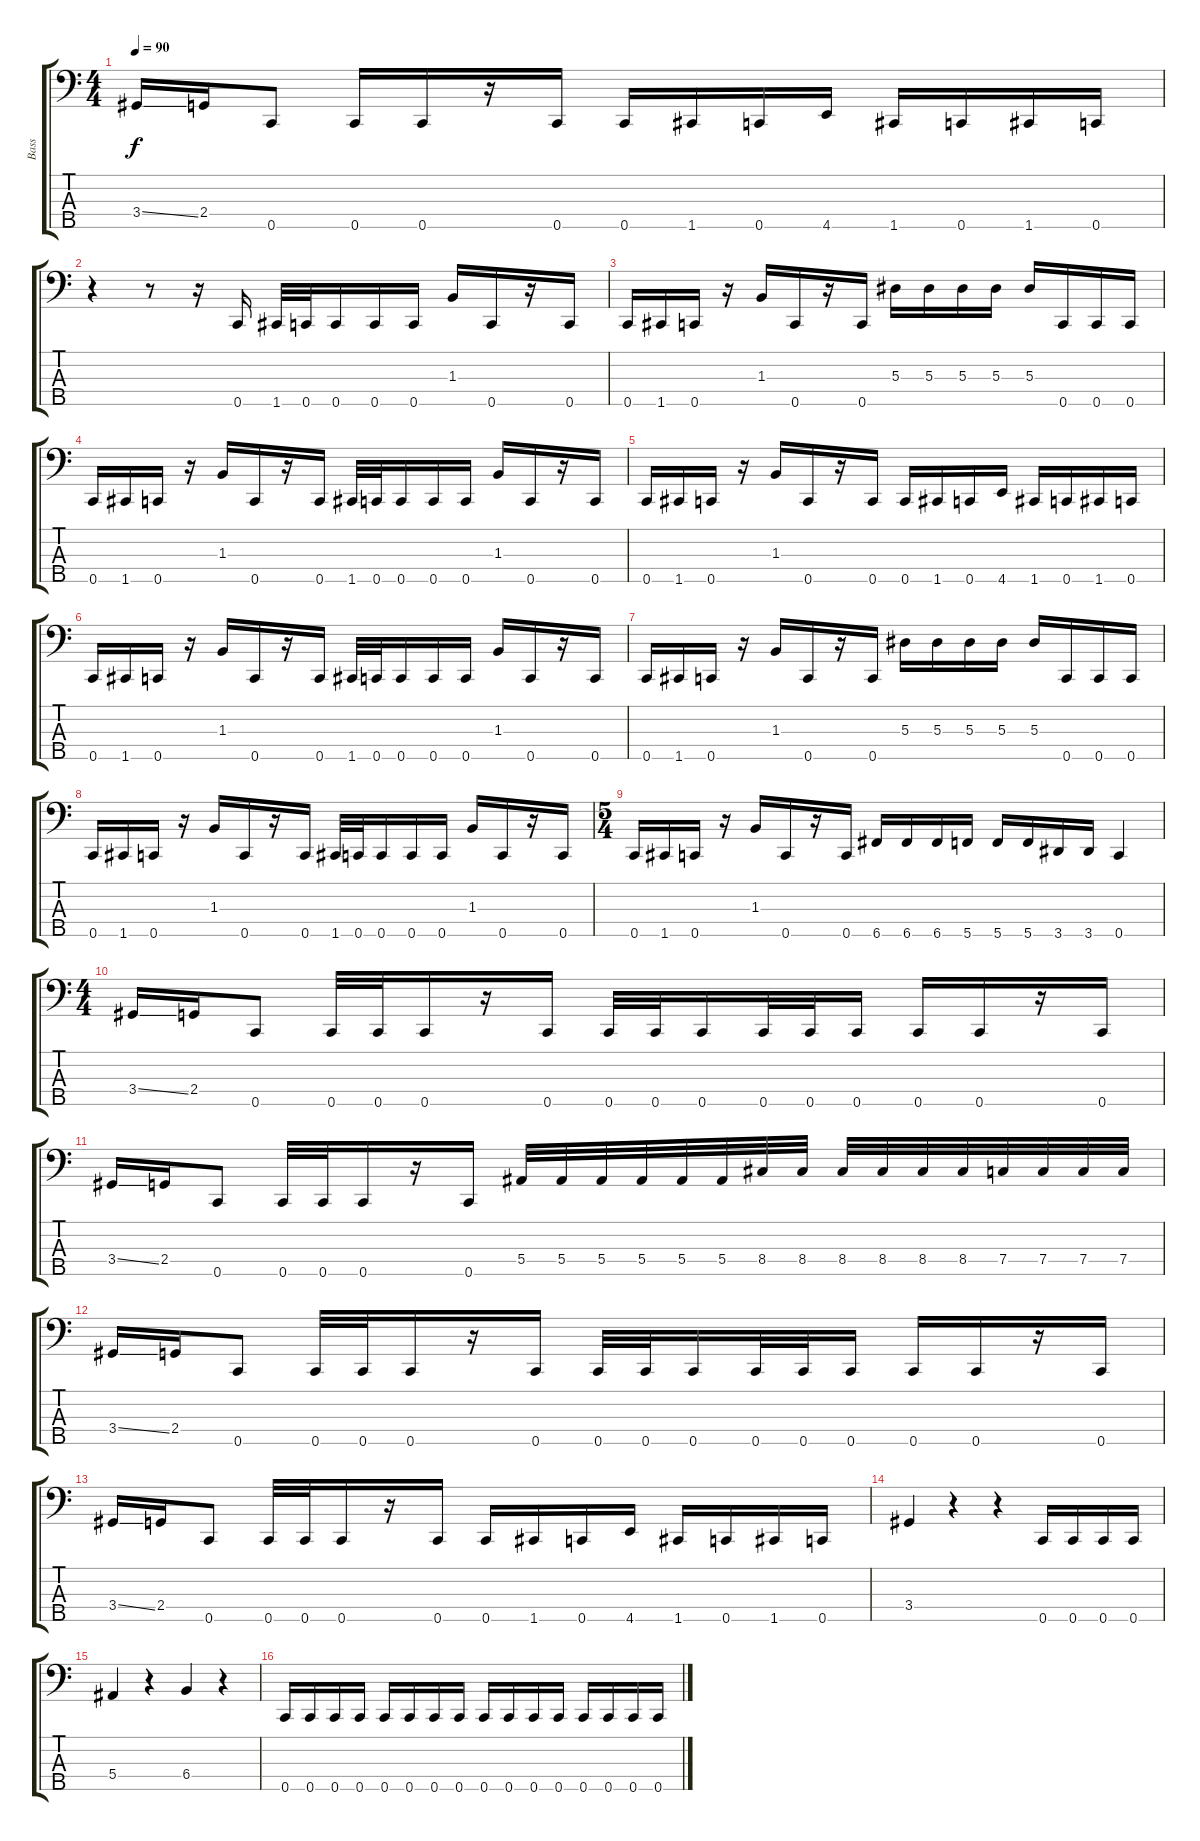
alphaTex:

\track ("Bass" "Bass") {instrument electricbassfinger}
\staff {score tabs}
\tuning (Ab2 Eb2 Bb1 F1 C1) {hide}
\ts (4 4)
\tempo 90
\clef f4
\ks c
3.4{ss}.16{dy f} 2.4.16 0.5.8 0.5.16 0.5.16 r.16 0.5.16 0.5.16 1.5.16 0.5.16 4.5.16 1.5.16 0.5.16 1.5.16 0.5.16 |
r.4 r.8 r.16 0.5.16 1.5.32 0.5.32 0.5.16 0.5.16 0.5.16 1.3.16 0.5.16 r.16 0.5.16 |
0.5.16 1.5.16 0.5.16 r.16 1.3.16 0.5.16 r.16 0.5.16 5.3.16 5.3.16 5.3.16 5.3.16 5.3.16 0.5.16 0.5.16 0.5.16 |
0.5.16 1.5.16 0.5.16 r.16 1.3.16 0.5.16 r.16 0.5.16 1.5.32 0.5.32 0.5.16 0.5.16 0.5.16 1.3.16 0.5.16 r.16 0.5.16 |
0.5.16 1.5.16 0.5.16 r.16 1.3.16 0.5.16 r.16 0.5.16 0.5.16 1.5.16 0.5.16 4.5.16 1.5.16 0.5.16 1.5.16 0.5.16 |
0.5.16 1.5.16 0.5.16 r.16 1.3.16 0.5.16 r.16 0.5.16 1.5.32 0.5.32 0.5.16 0.5.16 0.5.16 1.3.16 0.5.16 r.16 0.5.16 |
0.5.16 1.5.16 0.5.16 r.16 1.3.16 0.5.16 r.16 0.5.16 5.3.16 5.3.16 5.3.16 5.3.16 5.3.16 0.5.16 0.5.16 0.5.16 |
0.5.16 1.5.16 0.5.16 r.16 1.3.16 0.5.16 r.16 0.5.16 1.5.32 0.5.32 0.5.16 0.5.16 0.5.16 1.3.16 0.5.16 r.16 0.5.16 |
\ts (5 4)
0.5.16 1.5.16 0.5.16 r.16 1.3.16 0.5.16 r.16 0.5.16 6.5.16 6.5.16 6.5.16 5.5.16 5.5.16 5.5.16 3.5.16 3.5.16 0.5.4 |
\ts (4 4)
3.4{ss}.16 2.4.16 0.5.8 0.5.32 0.5.32 0.5.16 r.16 0.5.16 0.5.32 0.5.32 0.5.16 0.5.32 0.5.32 0.5.16 0.5.16 0.5.16 r.16 0.5.16 |
3.4{ss}.16 2.4.16 0.5.8 0.5.32 0.5.32 0.5.16 r.16 0.5.16 5.4.32 5.4.32 5.4.32 5.4.32 5.4.32 5.4.32 8.4.32 8.4.32 8.4.32 8.4.32 8.4.32 8.4.32 7.4.32 7.4.32 7.4.32 7.4.32 |
3.4{ss}.16 2.4.16 0.5.8 0.5.32 0.5.32 0.5.16 r.16 0.5.16 0.5.32 0.5.32 0.5.16 0.5.32 0.5.32 0.5.16 0.5.16 0.5.16 r.16 0.5.16 |
3.4{ss}.16 2.4.16 0.5.8 0.5.32 0.5.32 0.5.16 r.16 0.5.16 0.5.16 1.5.16 0.5.16 4.5.16 1.5.16 0.5.16 1.5.16 0.5.16 |
3.4.4 r.4 r.4 0.5.16 0.5.16 0.5.16 0.5.16 |
5.4.4 r.4 6.4.4 r.4 |
0.5.16 0.5.16 0.5.16 0.5.16 0.5.16 0.5.16 0.5.16 0.5.16 0.5.16 0.5.16 0.5.16 0.5.16 0.5.16 0.5.16 0.5.16 0.5.16
